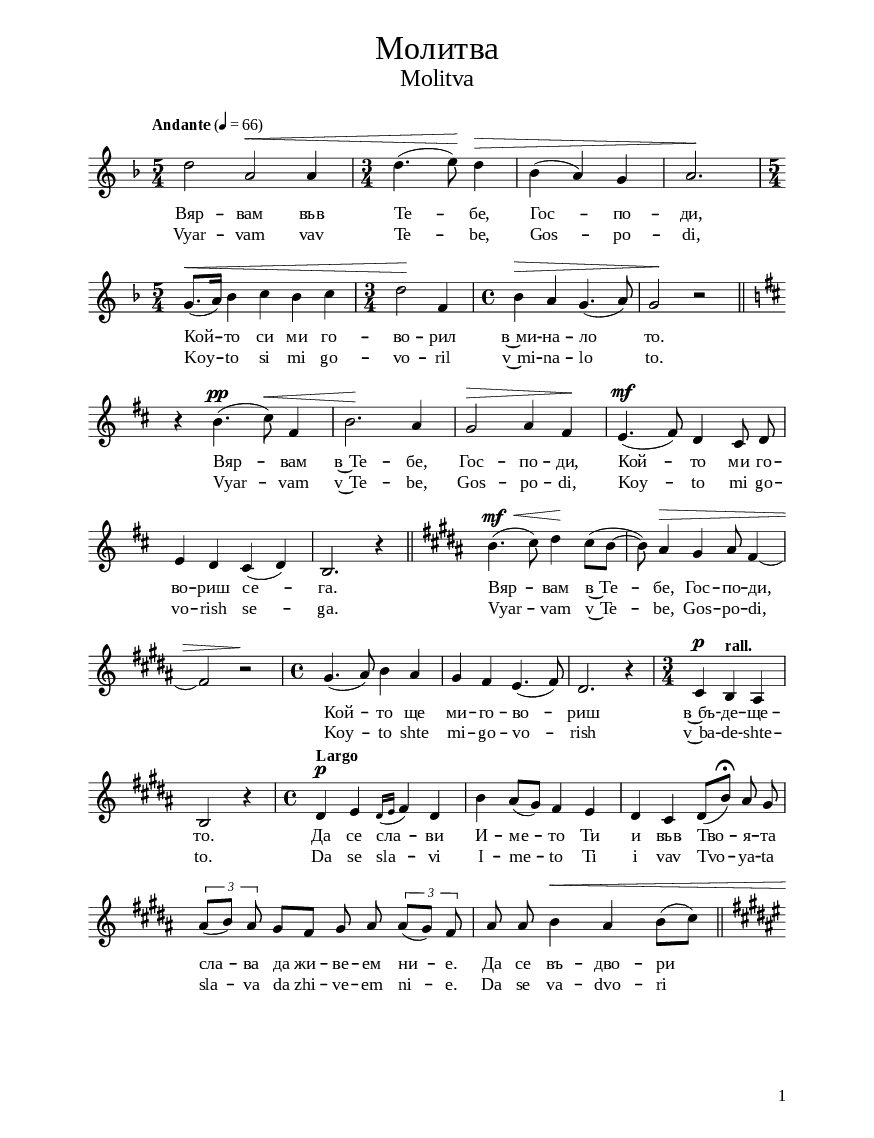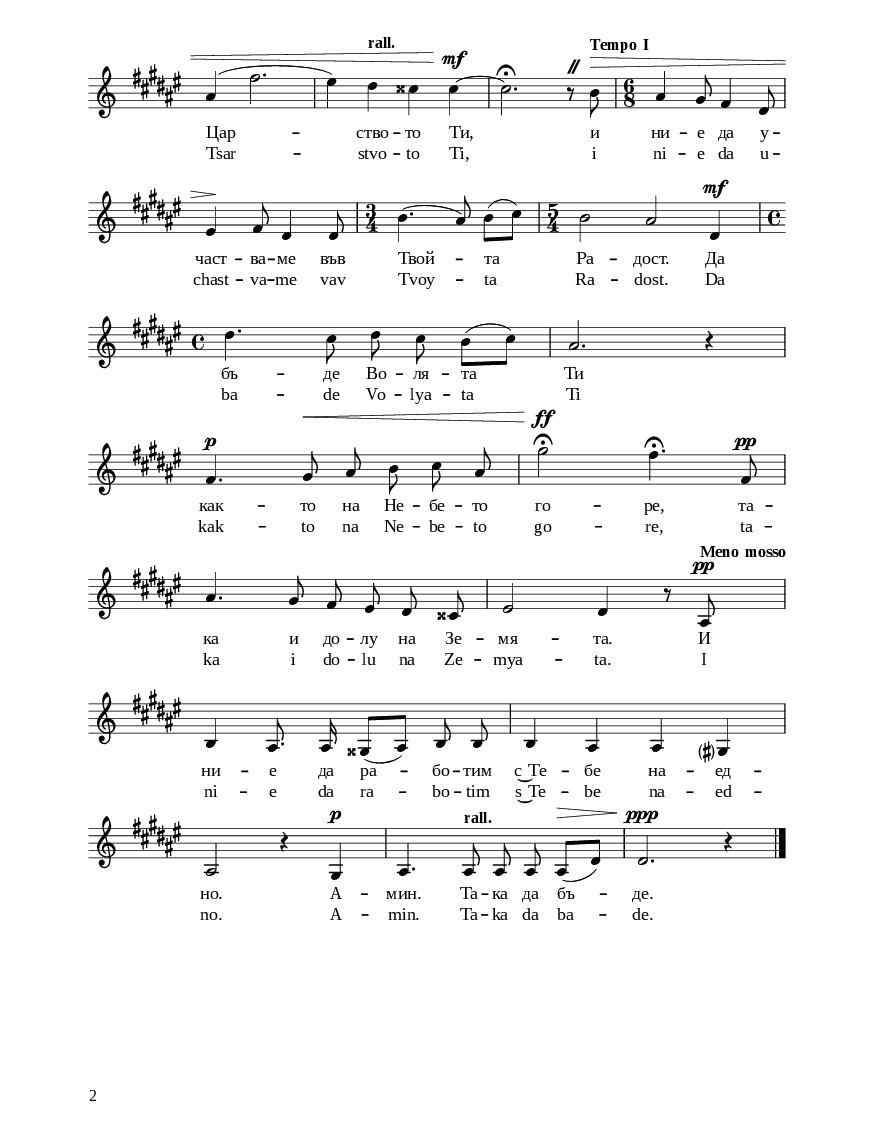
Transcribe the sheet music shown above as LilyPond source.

\version "2.24.1"

% include paper part and global functions
\include "include/globals.ily"

\bookpart {
  \label #'ref204
  \tocItem \markup "Молитва (Вярвам в теб) – Molitva (Вярвам в теб) "
  \include "include/bookpart-paper.ily"
  \score {
    \include "include/score-layout.ily"

    \new Voice \relative c' {
      \clef treble
      \key d \minor
      \time 5/4
      \tempoFunc "Andante" 4 "66"
      \autoBeamOff
      \override Hairpin.to-barline = ##f
      \override Hairpin.after-line-breaking = ##t 

      d'2  a2^\<
      a4 | % 81
      \time 3/4  | % 81
      d4. (  e8  \! )  d4 ^\> | % 82
      bes4 (  a4 )  g4 | % 83
      a2. \! | \time 5/4 \break % 84

      g8. ( [  ^\<  a16 ) ]  bes4  c4
      bes4  c4 | % 85
      \time 3/4  | % 85
      d2 \!  f,4 | % 86
      \time 4/4 bes4  ^\>  a4  g4. (  a8 ) | % 87
      g2 \! r2 \bar "||" | \break % 88

      \key b \minor | % 88
      r4  b4. ( ^\pp  cis8 ) ^\<  fis,4 | % 89
      b2.  \! a4 |
      g2^\>  a4  fis4  \! | % 91
      e4. ( ^\mf  fis8 )  d4  cis8
      d8 | \break % 92
      e4  d4  cis4 (  d4 ) | % 93
      b2. r4 \bar "||"
      | % 94
      \key b \major | % 94
      b'4. (^\mf ^\<  cis8 )  dis4 \!
      cis8 ( [  b8 ~ ] | % 95
      b8 )  ais4 ^\>  gis4  ais8
      fis4 ~ | \break % 96
      fis2 r2 \! | % 97
      \time 4/4 gis4. (  ais8 )  b4  ais4 | % 98
      gis4  fis4  e4. (  fis8 ) | % 99
      dis2. r4  |
      \time 3/4  |
      cis4 ^\p  b4 ^\markup{ \bold {rall.} } ais4 | \break % 101
      b2 r4 | % 102
      \time 4/4  | % 102
      dis4 ^\markup{ \bold {Largo} } ^\p  e4 \grace {
        dis16 ( [  e16 ]
      }
      fis4 )  dis4
      | % 103
      b'4  ais8 ( [  gis8 ) ]  fis4
      e4 | % 104
      dis4  cis4  dis8 ( [  b'8 )
      ^\fermata ]  ais8  gis8 \break | % 105
      \times 2/3  {
        ais8 ( [  b8 )]  ais8
      }
      gis8 [ fis8 ] gis8  ais8
      \times 2/3  {
        ais8 ( [  gis8 )  ] fis8
      }
      | % 106
      ais8  ais8  b4 ^\<  ais4
      b8 ( [  cis8 ) ] \bar "||"
      | % 107
      \key dis \minor | \break % 107
      ais4 (  fis'2. | % 108
      eis4 )  dis4 ^\markup{ \bold {rall.} }
      cisis4  cisis4 ~
      ^\mf | % 109
      cisis2. ^\fermata r8^\markup{\musicglyph "scripts.caesura.straight"} b8^\markup{
        \bold {
          Tempo I
        }
      }
      ^\> |
      \time 6/8  |
      ais4  gis8  fis4  dis8 \break | % 111
      eis4  \! fis8 \!  dis4  dis8 | % 112
      \time 3/4  | % 112
      b'4. (  ais8 )  b8 ( [  cis8
      ) ] | % 113
      \time 5/4  | % 113
      b2  ais2  dis,4 ^\mf | \break % 114
      \time 4/4  | % 114
      dis'4.  cis8  dis8
      cis8   b8 ( [  cis8 ) ] | % 115
      ais2. r4 \break  | % 116
      fis4. ^\p  gis8 ^\<  ais8   b8
      cis8  ais8  | % 117
      gis'2 ^\fermata \! ^\ff  fis4. ^\fermata
      fis,8 ^\pp | \break % 118
      ais4.  gis8  fis8 eis8
      dis8  cisis8  | % 119
      eis2  dis4 r8  ais8 ^\markup{
        \bold {
          Meno
          mosso
        }
      } ^\pp | \break
      b4  ais8.  ais16  gisis8 ( [
      ais8 ) ]  b8  b8 | % 121
      b4  ais4  ais4  gis?4 \break | % 122
      ais2 r4  gis4 ^\p | % 123
      ais4.  ais8 ^\markup{ \bold {rall.} }  ais8
      ais8  ais8 ( [ ^\>  dis8 ) ] | % 124
      dis2. \! ^\ppp r4 \bar "|."


    }
    \addlyrics {
      Вяр --
      вам във Те -- бе, Гос -- по
      -- ди, Кой -- то си ми го -- во
      -- рил в~ми -- на -- ло то. Вяр -- вам в~Те -- бе, Гос -- по
      -- ди, Кой -- то ми го -- во --
      риш се -- га. Вяр -- вам
      в~Те -- бе, Гос -- по -- ди,
      Кой -- то ще ми -- го -- во
      -- риш в~бъ -- де -- ще -- то. Да
      се  сла -- ви И -- ме --
      то Ти и във Тво -- я -- та
      сла -- ва "да жи" -- ве -- ем ни
      -- е. Да се въ -- дво -- ри
      Цар -- ство -- то Ти,
      и ни -- е да у -- част -- ва -- ме
      във Твой -- та Ра -- дост.
      Да бъ -- де Во -- ля -- та Ти
      как -- то на Не -- бе -- то го --
      ре, та -- ка и до -- лу на Зе --
      мя -- та. И ни -- е да ра -- бо
      -- тим с~Те -- бе на -- ед -- но. А
      -- мин. Та -- ка да бъ -- де.}
      \addlyrics {
        Vyar --
        vam vav Te -- be, Gos -- po
        -- di, Koy -- to si mi go -- vo
        -- ril v~mi -- na -- lo to. Vyar -- vam v~Te -- be, Gos -- po
        -- di, Koy -- to mi go -- vo --
        rish se -- ga. Vyar -- vam
        v~Te -- be, Gos -- po -- di,
        Koy -- to shte mi -- go -- vo
        -- rish v~ba -- de -- shte -- to. Da
        se  sla -- vi I -- me --
        to Ti i vav Tvo -- ya -- ta
        sla -- va "da zhi" -- ve -- em ni
        -- e. Da se va -- dvo -- ri
        Tsar -- stvo -- to Ti,
        i ni -- e da u -- chast -- va -- me
        vav Tvoy -- ta Ra -- dost.
        Da ba -- de Vo -- lya -- ta Ti
        kak -- to na Ne -- be -- to go --
        re, ta -- ka i do -- lu na Ze --
        mya -- ta. I ni -- e da ra -- bo
        -- tim s~Te -- be na -- ed -- no. A
        -- min. Ta -- ka da ba -- de.}

        \header {
          title = \titleFunc "Молитва" "Molitva"
        }

        \midi{}

      } % score

   \pageBreak

      % include foreign translation(s) of the song
      \version "2.24.0"

\markup \fill-line { \fontsize #deTitleFontSize "Gebet" }
\markup \null
\markup \null
\markup \fontsize #deCoupletFontSize {
  \hspace #10
  \override #`(baseline-skip . ,deCoupletBaselineSkip)

  \column {
  

\line { " "Ich glaube an Dich, Herr, }

 \line { " "der Du zu mir in der Vergangenheit gesprochen hast. }
 \line { " "}

 \line { " "Ich glaube an Dich, Herr, }

 \line { " "der Du zu mir jetzt sprichst. }

 \line { " "}
 \line { " "Ich glaube an Dich, Herr, }

 \line { " "der Du zu mir in der Zukunft sprechen wirst. }
  \line { " "}

 \line { " "Gepriesen sei dein Name, }

 \line { " "auf dass wir in Deiner Herrlichkeit leben.  }
  \line { " "}

 \line { " "Möge Dein Reich kommen }

 \line { " "und mögen wir an Deiner Freude teilhaben.  }
  \line { " "}

 \line { " "Dein Wille geschehe wie oben im Himmel, }

 \line { " "so unten auf der Erde.  }
  \line { " "}

 \line { " "Auf dass wir mit Dir zusammenarbeiten.  }

 \line { " "Amen. So sei es.  }

  }
}


    } % bookpart

    % Più mosso
    %
